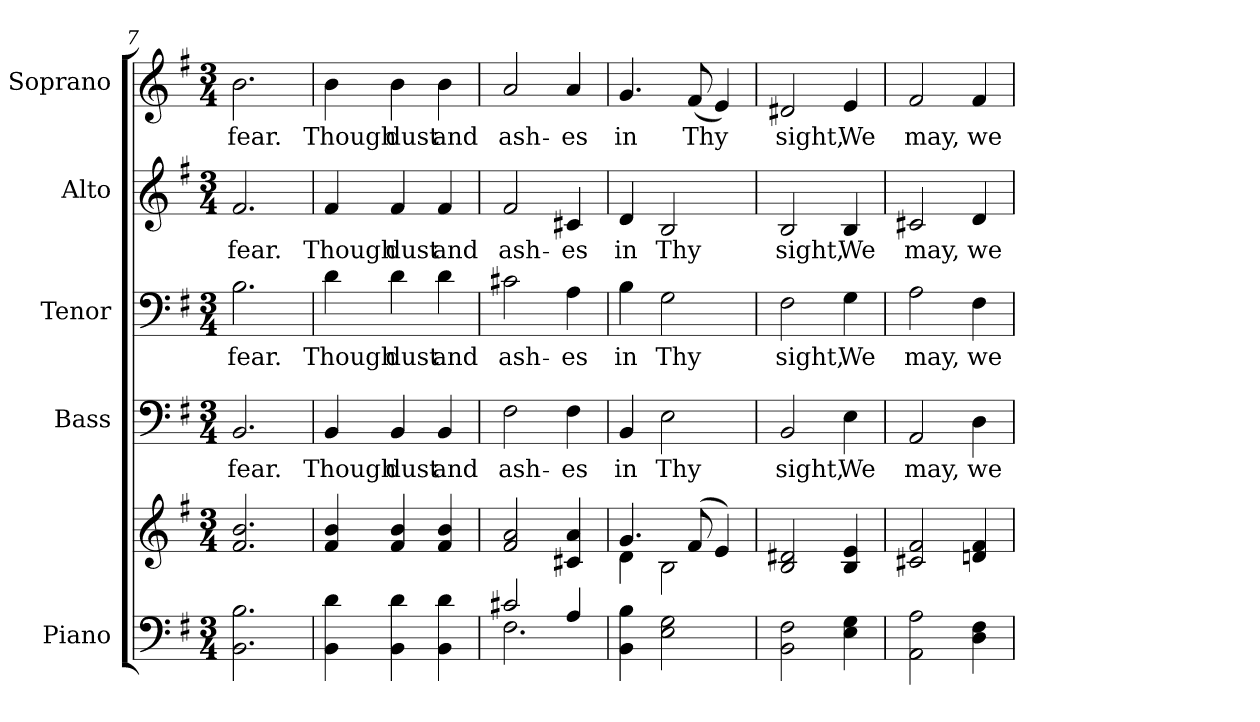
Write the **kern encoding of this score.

**kern	**kern	**kern	**text	**kern	**text	**kern	**text	**kern	**text
*part5	*part5	*part4	*part4	*part3	*part3	*part2	*part2	*part1	*part1
*staff6	*staff5	*staff4	*staff4	*staff3	*staff3	*staff2	*staff2	*staff1	*staff1
*I"Piano	*	*I"Bass	*	*I"Tenor	*	*I"Alto	*	*I"Soprano	*
*I'Pno.	*	*I'B.	*	*I'T.	*	*I'A.	*	*I'S.	*
!!LO:PB:g=z
*clefF4	*clefG2	*clefF4	*	*clefF4	*	*clefG2	*	*clefG2	*
*k[f#]	*k[f#]	*k[f#]	*	*k[f#]	*	*k[f#]	*	*k[f#]	*
*G:	*G:	*G:	*	*G:	*	*G:	*	*G:	*
*M3/4	*M3/4	*M3/4	*	*M3/4	*	*M3/4	*	*M3/4	*
=7	=7	=7	=7	=7	=7	=7	=7	=7	=7
!	!	!	!LO:LY:b:color=#000000	!	!	!	!	!	!
!	!	!	!	!	!LO:LY:b:color=#000000	!	!	!	!
!	!	!	!	!	!	!	!LO:LY:b:color=#000000	!	!
!	!	!	!	!	!	!	!	!	!LO:LY:b:color=#000000
2.BBi\ 2.Bi	2.f#i/ 2.bi	2.BBi/	fear.	2.Bi\	fear.	2.f#i/	fear.	2.bi\	fear.
=8	=8	=8	=8	=8	=8	=8	=8	=8	=8
!	!	!	!LO:LY:b:color=#000000	!	!	!	!	!	!
!	!	!	!	!	!LO:LY:b:color=#000000	!	!	!	!
!	!	!	!	!	!	!	!LO:LY:b:color=#000000	!	!
!	!	!	!	!	!	!	!	!	!LO:LY:b:color=#000000
4BBi\ 4di	4f#i/ 4bi	4BBi/	Though	4di\	Though	4f#i/	Though	4bi\	Though
!	!	!	!LO:LY:b:color=#000000	!	!	!	!	!	!
!	!	!	!	!	!LO:LY:b:color=#000000	!	!	!	!
!	!	!	!	!	!	!	!LO:LY:b:color=#000000	!	!
!	!	!	!	!	!	!	!	!	!LO:LY:b:color=#000000
4BBi\ 4di	4f#i/ 4bi	4BBi/	dust	4di\	dust	4f#i/	dust	4bi\	dust
!	!	!	!LO:LY:b:color=#000000	!	!	!	!	!	!
!	!	!	!	!	!LO:LY:b:color=#000000	!	!	!	!
!	!	!	!	!	!	!	!LO:LY:b:color=#000000	!	!
!	!	!	!	!	!	!	!	!	!LO:LY:b:color=#000000
4BBi\ 4di	4f#i/ 4bi	4BBi/	and	4di\	and	4f#i/	and	4bi\	and
=9	=9	=9	=9	=9	=9	=9	=9	=9	=9
*^	*	*	*	*	*	*	*	*	*
!	!	!	!	!LO:LY:b:color=#000000	!	!	!	!	!	!
!	!	!	!	!	!	!LO:LY:b:color=#000000	!	!	!	!
!	!	!	!	!	!	!	!	!LO:LY:b:color=#000000	!	!
!	!	!	!	!	!	!	!	!	!	!LO:LY:b:color=#000000
2c#Xi/	2.F#i\	2f#i/ 2ai	2F#i\	ash-	2c#Xi\	ash-	2f#i/	ash-	2ai/	ash-
!	!	!	!	!LO:LY:b:color=#000000	!	!	!	!	!	!
!	!	!	!	!	!	!LO:LY:b:color=#000000	!	!	!	!
!	!	!	!	!	!	!	!	!LO:LY:b:color=#000000	!	!
!	!	!	!	!	!	!	!	!	!	!LO:LY:b:color=#000000
4Ai/	.	4c#Xi/ 4ai	4F#i\	-es	4Ai\	-es	4c#Xi/	-es	4ai/	-es
*v	*v	*	*	*	*	*	*	*	*	*
!!LO:PB:g=z
=10	=10	=10	=10	=10	=10	=10	=10	=10	=10
*	*^	*	*	*	*	*	*	*	*
!	!	!	!	!LO:LY:b:color=#000000	!	!	!	!	!	!
!	!	!	!	!	!	!LO:LY:b:color=#000000	!	!	!	!
!	!	!	!	!	!	!	!	!LO:LY:b:color=#000000	!	!
!	!	!	!	!	!	!	!	!	!	!LO:LY:b:color=#000000
4BBi\ 4Bi	4.gi/	4di\	4BBi/	in	4Bi\	in	4di/	in	4.gi/	in
!	!	!	!	!LO:LY:b:color=#000000	!	!	!	!	!	!
!	!	!	!	!	!	!LO:LY:b:color=#000000	!	!	!	!
!	!	!	!	!	!	!	!	!LO:LY:b:color=#000000	!	!
2Ei\ 2Gi	.	2Bi\	2Ei\	Thy	2Gi\	Thy	2Bi/	Thy	.	.
!	!	!	!	!	!	!	!	!	!	!LO:LY:b:color=#000000
.	(8f#i/	.	.	.	.	.	.	.	(8f#i/	Thy
.	4ei/)	.	.	.	.	.	.	.	4ei/)	.
*	*v	*v	*	*	*	*	*	*	*	*
=11	=11	=11	=11	=11	=11	=11	=11	=11	=11
!	!	!	!LO:LY:b:color=#000000	!	!	!	!	!	!
!	!	!	!	!	!LO:LY:b:color=#000000	!	!	!	!
!	!	!	!	!	!	!	!LO:LY:b:color=#000000	!	!
!	!	!	!	!	!	!	!	!	!LO:LY:b:color=#000000
2BBi\ 2F#i	2Bi/ 2d#Xi	2BBi/	sight,	2F#i\	sight,	2Bi/	sight,	2d#Xi/	sight,
!	!	!	!LO:LY:b:color=#000000	!	!	!	!	!	!
!	!	!	!	!	!LO:LY:b:color=#000000	!	!	!	!
!	!	!	!	!	!	!	!LO:LY:b:color=#000000	!	!
!	!	!	!	!	!	!	!	!	!LO:LY:b:color=#000000
4Ei\ 4Gi	4Bi/ 4ei	4Ei\	We	4Gi\	We	4Bi/	We	4ei/	We
=12	=12	=12	=12	=12	=12	=12	=12	=12	=12
!	!	!	!LO:LY:b:color=#000000	!	!	!	!	!	!
!	!	!	!	!	!LO:LY:b:color=#000000	!	!	!	!
!	!	!	!	!	!	!	!LO:LY:b:color=#000000	!	!
!	!	!	!	!	!	!	!	!	!LO:LY:b:color=#000000
2AAi\ 2Ai	2c#Xi/ 2f#i	2AAi/	may,	2Ai\	may,	2c#Xi/	may,	2f#i/	may,
!	!	!	!LO:LY:b:color=#000000	!	!	!	!	!	!
!	!	!	!	!	!LO:LY:b:color=#000000	!	!	!	!
!	!	!	!	!	!	!	!LO:LY:b:color=#000000	!	!
!	!	!	!	!	!	!	!	!	!LO:LY:b:color=#000000
4Di\ 4F#i	4dni/ 4f#i	4Di\	we	4F#i\	we	4di/	we	4f#i/	we
=	=	=	=	=	=	=	=	=	=
*-	*-	*-	*-	*-	*-	*-	*-	*-	*-
